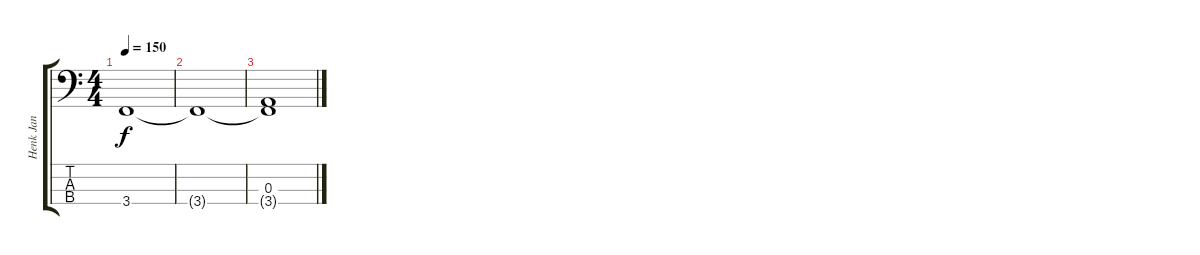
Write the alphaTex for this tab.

\track ("Henk Jan" "Henk Jan") {instrument electricbassfinger}
\staff {score tabs}
\tuning (G2 D2 A1 D1) {hide}
\ts (4 4)
\tempo 150
\clef f4
\ks c
3.4{t}.1{dy f} |
3.4{t}.1 |
(0.3 3.4{t}).1
